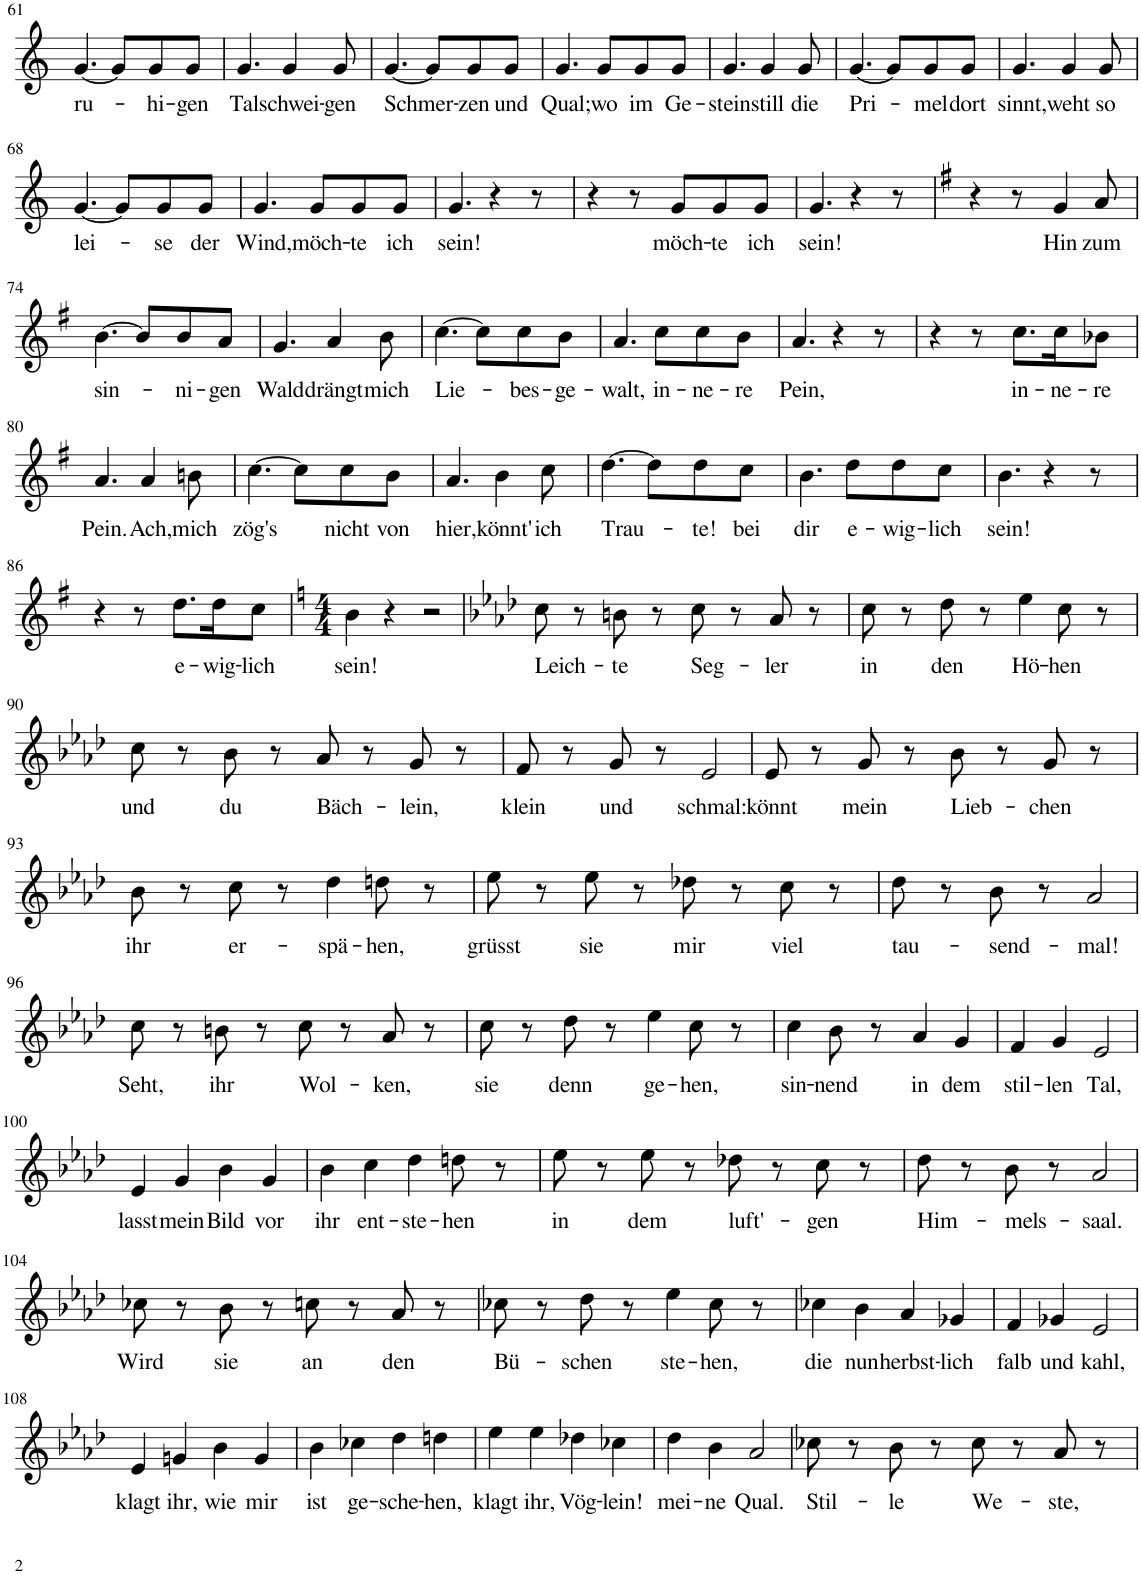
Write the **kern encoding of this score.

**kern	**text
*part1	*part1
*staff1	*staff1
*I"Piano	*
*I'Pno	*
!!LO:PB:g=z
*clefG2	*
*k[]	*
*M6/8	*
=61	=61
!	!LO:LY:b
[4.g/	ru-
8g/L]	.
!	!LO:LY:b
8g/	-hi-
!	!LO:LY:b
8g/J	-gen
=62	=62
!	!LO:LY:b
4.g/	Tal
!	!LO:LY:b
4g/	schwei-
!	!LO:LY:b
8g/	-gen
=63	=63
!	!LO:LY:b
[4.g/	Schmer-
8g/L]	.
!	!LO:LY:b
8g/	-zen
!	!LO:LY:b
8g/J	und
=64	=64
!	!LO:LY:b
4.g/	Qual;
!	!LO:LY:b
8g/L	wo
!	!LO:LY:b
8g/	im
!	!LO:LY:b
8g/J	Ge-
=65	=65
!	!LO:LY:b
4.g/	-stein
!	!LO:LY:b
4g/	still
!	!LO:LY:b
8g/	die
=66	=66
!	!LO:LY:b
[4.g/	Pri-
8g/L]	.
!	!LO:LY:b
8g/	-mel
!	!LO:LY:b
8g/J	dort
=67	=67
!	!LO:LY:b
4.g/	sinnt,
!	!LO:LY:b
4g/	weht
!	!LO:LY:b
8g/	so
!!LO:LB:g=z
=68	=68
!	!LO:LY:b
[4.g/	lei-
8g/L]	.
!	!LO:LY:b
8g/	-se
!	!LO:LY:b
8g/J	der
=69	=69
!	!LO:LY:b
4.g/	Wind,
!	!LO:LY:b
8g/L	möch-
!	!LO:LY:b
8g/	-te
!	!LO:LY:b
8g/J	ich
=70	=70
!	!LO:LY:b
4.g/	sein!
4r	.
8r	.
=71	=71
4r	.
8r	.
!	!LO:LY:b
8g/L	möch-
!	!LO:LY:b
8g/	-te
!	!LO:LY:b
8g/J	ich
=72	=72
!	!LO:LY:b
4.g/	sein!
4r	.
8r	.
=73	=73
*k[f#]	*
4r	.
8r	.
!	!LO:LY:b
4g/	Hin
!	!LO:LY:b
8a/	zum
!!LO:LB:g=z
=74	=74
!	!LO:LY:b
[4.b\	sin-
8b/L]	.
!	!LO:LY:b
8b/	-ni-
!	!LO:LY:b
8a/J	-gen
=75	=75
!	!LO:LY:b
4.g/	Wald
!	!LO:LY:b
4a/	drängt
!	!LO:LY:b
8b\	mich
=76	=76
!	!LO:LY:b
[4.cc\	Lie-
8cc\L]	.
!	!LO:LY:b
8cc\	-bes-
!	!LO:LY:b
8b\J	-ge-
=77	=77
!	!LO:LY:b
4.a/	-walt,
!	!LO:LY:b
8cc\L	in-
!	!LO:LY:b
8cc\	-ne-
!	!LO:LY:b
8b\J	-re
=78	=78
!	!LO:LY:b
4.a/	Pein,
4r	.
8r	.
=79	=79
4r	.
8r	.
!	!LO:LY:b
8.cc\L	in-
!	!LO:LY:b
16cc\K	-ne-
!	!LO:LY:b
8b-X\J	-re
!!LO:LB:g=z
=80	=80
!	!LO:LY:b
4.a/	Pein.
!	!LO:LY:b
4a/	Ach,
!	!LO:LY:b
8bn\	mich
=81	=81
!	!LO:LY:b
[4.cc\	zög's
8cc\L]	.
!	!LO:LY:b
8cc\	nicht
!	!LO:LY:b
8b\J	von
=82	=82
!	!LO:LY:b
4.a/	hier,
!	!LO:LY:b
4b\	könnt'
!	!LO:LY:b
8cc\	ich
=83	=83
!	!LO:LY:b
[4.dd\	Trau-
8dd\L]	.
!	!LO:LY:b
8dd\	-te!
!	!LO:LY:b
8cc\J	bei
=84	=84
!	!LO:LY:b
4.b\	dir
!	!LO:LY:b
8dd\L	e-
!	!LO:LY:b
8dd\	-wig-
!	!LO:LY:b
8cc\J	-lich
=85	=85
!	!LO:LY:b
4.b\	sein!
4r	.
8r	.
!!LO:LB:g=z
=86	=86
4r	.
8r	.
!	!LO:LY:b
8.dd\L	e-
!	!LO:LY:b
16dd\K	-wig-
!	!LO:LY:b
8cc\J	-lich
=87	=87
*k[]	*
*M4/4	*
!	!LO:LY:b
4b\	-sein!
4r	.
2r	.
=88	=88
*k[b-e-a-d-]	*
!	!LO:LY:b
8cc\	Leich-
8r	.
!	!LO:LY:b
8bn\	-te
8r	.
!	!LO:LY:b
8cc\	Seg-
8r	.
!	!LO:LY:b
8a-/	-ler
8r	.
=89	=89
!	!LO:LY:b
8cc\	in
8r	.
!	!LO:LY:b
8dd-\	den
8r	.
!	!LO:LY:b
4ee-\	Hö-
!	!LO:LY:b
8cc\	-hen
8r	.
!!LO:LB:g=z
=90	=90
!	!LO:LY:b
8cc\	und
8r	.
!	!LO:LY:b
8b-\	du
8r	.
!	!LO:LY:b
8a-/	Bäch-
8r	.
!	!LO:LY:b
8g/	-lein,
8r	.
=91	=91
!	!LO:LY:b
8f/	klein
8r	.
!	!LO:LY:b
8g/	und
8r	.
!	!LO:LY:b
2e-/	schmal:
=92	=92
!	!LO:LY:b
8e-/	könnt
8r	.
!	!LO:LY:b
8g/	mein
8r	.
!	!LO:LY:b
8b-\	Lieb-
8r	.
!	!LO:LY:b
8g/	-chen
8r	.
!!LO:LB:g=z
=93	=93
!	!LO:LY:b
8b-\	ihr
8r	.
!	!LO:LY:b
8cc\	er-
8r	.
!	!LO:LY:b
4dd-\	-spä-
!	!LO:LY:b
8ddn\	-hen,
8r	.
=94	=94
!	!LO:LY:b
8ee-\	grüsst
8r	.
!	!LO:LY:b
8ee-\	sie
8r	.
!	!LO:LY:b
8dd-X\	mir
8r	.
!	!LO:LY:b
8cc\	viel
8r	.
=95	=95
!	!LO:LY:b
8dd-\	tau-
8r	.
!	!LO:LY:b
8b-\	-send-
8r	.
!	!LO:LY:b
2a-/	-mal!
!!LO:LB:g=z
=96	=96
!	!LO:LY:b
8cc\	Seht,
8r	.
!	!LO:LY:b
8bn\	ihr
8r	.
!	!LO:LY:b
8cc\	Wol-
8r	.
!	!LO:LY:b
8a-/	-ken,
8r	.
=97	=97
!	!LO:LY:b
8cc\	sie
8r	.
!	!LO:LY:b
8dd-\	denn
8r	.
!	!LO:LY:b
4ee-\	ge-
!	!LO:LY:b
8cc\	-hen,
8r	.
=98	=98
!	!LO:LY:b
4cc\	sin-
!	!LO:LY:b
8b-\	-nend
8r	.
!	!LO:LY:b
4a-/	in
!	!LO:LY:b
4g/	dem
=99	=99
!	!LO:LY:b
4f/	stil-
!	!LO:LY:b
4g/	-len
!	!LO:LY:b
2e-/	Tal,
!!LO:LB:g=z
=100	=100
!	!LO:LY:b
4e-/	lasst
!	!LO:LY:b
4g/	mein
!	!LO:LY:b
4b-\	Bild
!	!LO:LY:b
4g/	vor
=101	=101
!	!LO:LY:b
4b-\	ihr
!	!LO:LY:b
4cc\	ent-
!	!LO:LY:b
4dd-\	-ste-
!	!LO:LY:b
8ddn\	-hen
8r	.
=102	=102
!	!LO:LY:b
8ee-\	in
8r	.
!	!LO:LY:b
8ee-\	dem
8r	.
!	!LO:LY:b
8dd-X\	luft'-
8r	.
!	!LO:LY:b
8cc\	-gen
8r	.
=103	=103
!	!LO:LY:b
8dd-\	Him-
8r	.
!	!LO:LY:b
8b-\	-mels-
8r	.
!	!LO:LY:b
2a-/	-saal.
!!LO:LB:g=z
=104	=104
!	!LO:LY:b
8cc-X\	Wird
8r	.
!	!LO:LY:b
8b-\	sie
8r	.
!	!LO:LY:b
8ccn\	an
8r	.
!	!LO:LY:b
8a-/	den
8r	.
=105	=105
!	!LO:LY:b
8cc-X\	Bü-
8r	.
!	!LO:LY:b
8dd-\	-schen
8r	.
!	!LO:LY:b
4ee-\	ste-
!	!LO:LY:b
8cc-\	-hen,
8r	.
=106	=106
!	!LO:LY:b
4cc-X\	die
!	!LO:LY:b
4b-\	nun
!	!LO:LY:b
4a-/	herbst-
!	!LO:LY:b
4g-X/	-lich
=107	=107
!	!LO:LY:b
4f/	falb
!	!LO:LY:b
4g-X/	und
!	!LO:LY:b
2e-/	kahl,
!!LO:LB:g=z
=108	=108
!	!LO:LY:b
4e-/	klagt
!	!LO:LY:b
4gn/	ihr,
!	!LO:LY:b
4b-\	wie
!	!LO:LY:b
4g/	mir
=109	=109
!	!LO:LY:b
4b-\	ist
!	!LO:LY:b
4cc-X\	ge-
!	!LO:LY:b
4dd-\	-sche-
!	!LO:LY:b
4ddn\	-hen,
=110	=110
!	!LO:LY:b
4ee-\	klagt
!	!LO:LY:b
4ee-\	ihr,
!	!LO:LY:b
4dd-X\	Vög-
!	!LO:LY:b
4cc-X\	-lein!
=111	=111
!	!LO:LY:b
4dd-\	mei-
!	!LO:LY:b
4b-\	-ne
!	!LO:LY:b
2a-/	Qual.
=112	=112
!	!LO:LY:b
8cc-X\	Stil-
8r	.
!	!LO:LY:b
8b-\	-le
8r	.
!	!LO:LY:b
8cc-\	We-
8r	.
!	!LO:LY:b
8a-/	-ste,
8r	.
=	=
*-	*-
